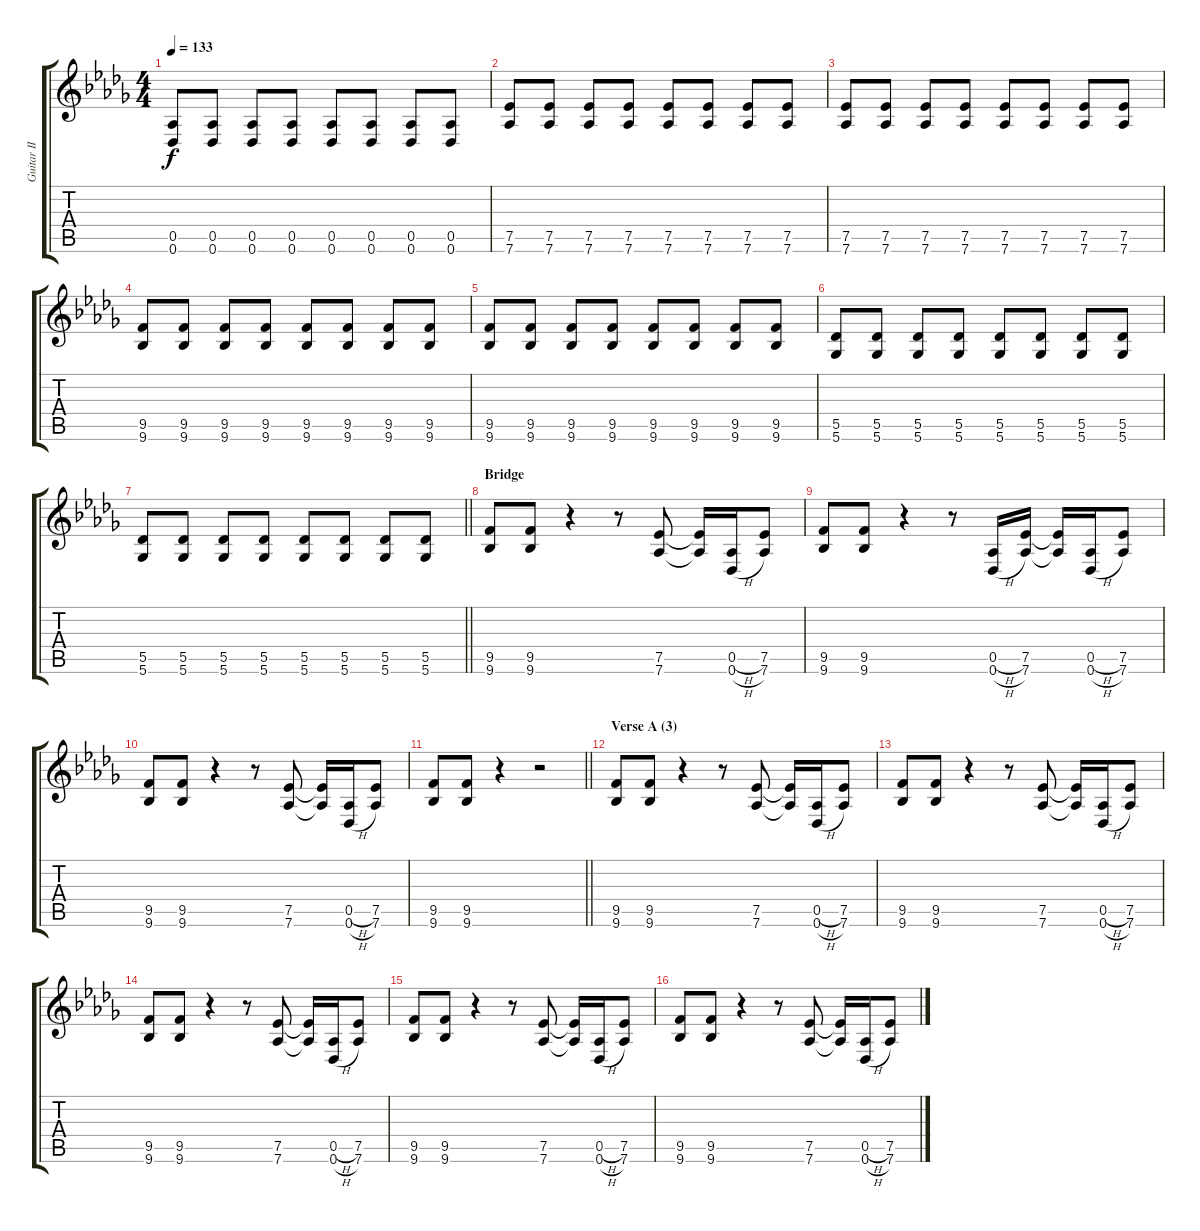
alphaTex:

\track ("Guitar II" "Guitar II") {instrument distortionguitar}
\staff {score tabs}
\tuning (Eb4 Bb3 Gb3 Db3 Ab2 Db2) {hide}
\ts (4 4)
\tempo 133
\clef g2
\ks bbminor
(0.5 0.6).8{dy f} (0.5 0.6).8 (0.5 0.6).8 (0.5 0.6).8 (0.5 0.6).8 (0.5 0.6).8 (0.5 0.6).8 (0.5 0.6).8 |
(7.5 7.6).8 (7.5 7.6).8 (7.5 7.6).8 (7.5 7.6).8 (7.5 7.6).8 (7.5 7.6).8 (7.5 7.6).8 (7.5 7.6).8 |
(7.5 7.6).8 (7.5 7.6).8 (7.5 7.6).8 (7.5 7.6).8 (7.5 7.6).8 (7.5 7.6).8 (7.5 7.6).8 (7.5 7.6).8 |
(9.5 9.6).8 (9.5 9.6).8 (9.5 9.6).8 (9.5 9.6).8 (9.5 9.6).8 (9.5 9.6).8 (9.5 9.6).8 (9.5 9.6).8 |
(9.5 9.6).8 (9.5 9.6).8 (9.5 9.6).8 (9.5 9.6).8 (9.5 9.6).8 (9.5 9.6).8 (9.5 9.6).8 (9.5 9.6).8 |
(5.5 5.6).8 (5.5 5.6).8 (5.5 5.6).8 (5.5 5.6).8 (5.5 5.6).8 (5.5 5.6).8 (5.5 5.6).8 (5.5 5.6).8 |
\barLineRight lightlight
(5.5 5.6).8 (5.5 5.6).8 (5.5 5.6).8 (5.5 5.6).8 (5.5 5.6).8 (5.5 5.6).8 (5.5 5.6).8 (5.5 5.6).8 |
\section ("" "Bridge")
(9.5 9.6).8 (9.5 9.6).8 r.4 r.8 (7.5 7.6).8 (7.5{t} 7.6{t}).16 (0.5{h} 0.6{h}).16 (7.5 7.6).8 |
(9.5 9.6).8 (9.5 9.6).8 r.4 r.8 (0.5{h} 0.6{h}).16 (7.5 7.6).16 (7.5{t} 7.6{t}).16 (0.5{h} 0.6{h}).16 (7.5 7.6).8 |
(9.5 9.6).8 (9.5 9.6).8 r.4 r.8 (7.5 7.6).8 (7.5{t} 7.6{t}).16 (0.5{h} 0.6{h}).16 (7.5 7.6).8 |
\barLineRight lightlight
(9.5 9.6).8 (9.5 9.6).8 r.4 r.2 |
\section ("" "Verse A (3)")
(9.5 9.6).8 (9.5 9.6).8 r.4 r.8 (7.5 7.6).8 (7.5{t} 7.6{t}).16 (0.5{h} 0.6{h}).16 (7.5 7.6).8 |
(9.5 9.6).8 (9.5 9.6).8 r.4 r.8 (7.5 7.6).8 (7.5{t} 7.6{t}).16 (0.5{h} 0.6{h}).16 (7.5 7.6).8 |
(9.5 9.6).8 (9.5 9.6).8 r.4 r.8 (7.5 7.6).8 (7.5{t} 7.6{t}).16 (0.5{h} 0.6{h}).16 (7.5 7.6).8 |
(9.5 9.6).8 (9.5 9.6).8 r.4 r.8 (7.5 7.6).8 (7.5{t} 7.6{t}).16 (0.5{h} 0.6{h}).16 (7.5 7.6).8 |
(9.5 9.6).8 (9.5 9.6).8 r.4 r.8 (7.5 7.6).8 (7.5{t} 7.6{t}).16 (0.5{h} 0.6{h}).16 (7.5 7.6).8
